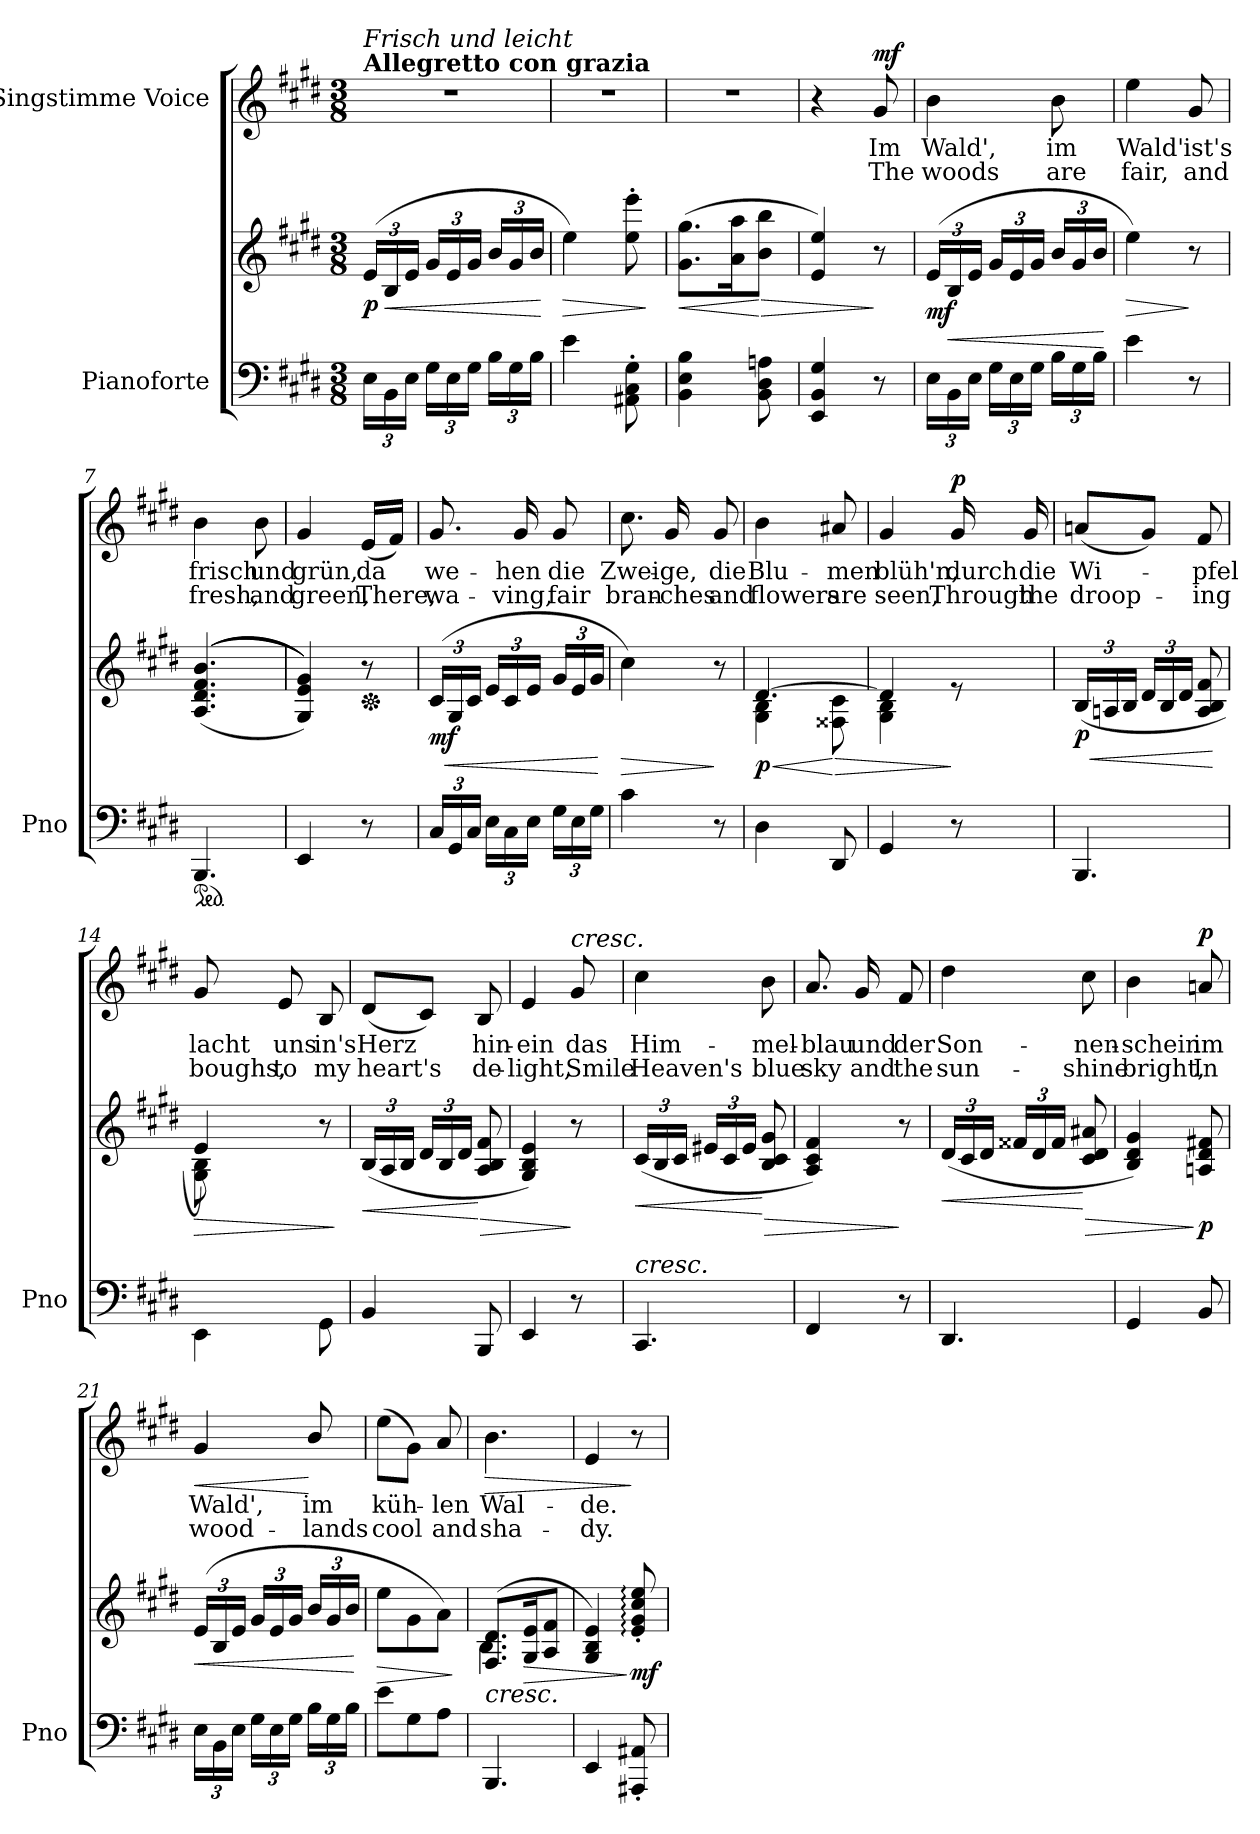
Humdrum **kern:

**kern	**kern	**dynam	**kern	**text	**text	**dynam
*part2	*part2	*part2	*part1	*part1	*part1	*part1
*staff3	*staff2	*staff2/3	*staff1	*staff1	*staff1	*staff1
*I"Pianoforte	*	*	*I"Singstimme Voice	*	*	*
*I'Pno	*	*	*	*	*	*
*clefF4	*clefG2	*	*clefG2	*	*	*
*k[f#c#g#d#]	*k[f#c#g#d#]	*	*k[f#c#g#d#]	*	*	*
*M3/8	*M3/8	*	*M3/8	*	*	*
*Xbrackettup	*Xbrackettup	*	*	*	*	*
=1	=1	=1	=1	=1	=1	=1
!	!	!	!LO:TX:a:B:t=Allegretto con grazia	!	!	!
!	!	!	!LO:TX:a:i:t=Frisch und leicht	!	!	!
!	!	!LO:DY:b	!	!	!	!
24E\LL	(>24e/LL	p	4.r	.	.	.
!	!	!LO:HP:b	!	!	!	!
24BB\	24B/	<	.	.	.	.
24E\JJ	24e/JJ	.	.	.	.	.
24G#\LL	24g#/LL	.	.	.	.	.
24E\	24e/	.	.	.	.	.
24G#\JJ	24g#/JJ	.	.	.	.	.
24B\LL	24b/LL	.	.	.	.	.
24G#\	24g#/	.	.	.	.	.
24B\JJ	24b/JJ	.	.	.	.	.
.	.	[	.	.	.	.
=2	=2	=2	=2	=2	=2	=2
!	!	!LO:HP:b	!	!	!	!
4e\	4ee\)	>	4.r	.	.	.
8AA#X\' 8C#\' 8G#\'	8ee\' 8eee\'	.	.	.	.	.
.	.	]	.	.	.	.
=3	=3	=3	=3	=3	=3	=3
!	!	!LO:HP:b	!	!	!	!
4BB\ 4E\ 4B\	(>8.g#\ 8.gg#\L	<	4.r	.	.	.
.	16a\ 16aa\K	.	.	.	.	.
!	!	!LO:HP:n=1:b	!	!	!	!
8BB\ 8D#\ 8An\	8b\ 8bb\J	[ >	.	.	.	.
=4	=4	=4	=4	=4	=4	=4
4EE/ 4BB/ 4G#/	4e/ 4ee/)	.	4r	.	.	.
!	!	!	!	!LO:LY:b	!LO:LY:b	!LO:DY:b
8r	8r	]	8g#/	Im	The	mf
!!LO:LB:g=z
=5	=5	=5	=5	=5	=5	=5
!	!	!LO:DY:b	!	!LO:LY:b	!LO:LY:b	!
24E\LL	(>24e/LL	mf	4b\	Wald',	woods	.
!	!	!LO:HP:b	!	!	!	!
24BB\	24B/	<	.	.	.	.
24E\JJ	24e/JJ	.	.	.	.	.
24G#\LL	24g#/LL	.	.	.	.	.
24E\	24e/	.	.	.	.	.
24G#\JJ	24g#/JJ	.	.	.	.	.
!	!	!	!	!LO:LY:b	!LO:LY:b	!
24B\LL	24b/LL	.	8b\	im	are	.
24G#\	24g#/	.	.	.	.	.
24B\JJ	24b/JJ	.	.	.	.	.
.	.	[	.	.	.	.
=6	=6	=6	=6	=6	=6	=6
!	!	!LO:HP:b	!	!LO:LY:b	!LO:LY:b	!
4e\	4ee\)	>	4ee\	Wald'	fair,	.
!	!	!	!	!LO:LY:b	!LO:LY:b	!
8r	8r	]	8g#/	ist's	and	.
=7	=7	=7	=7	=7	=7	=7
*ped	*	*	*	*	*	*
!	!	!	!	!LO:LY:b	!LO:LY:b	!
4.BBB/	(>(>(<(<4.A/ 4.d#/ 4.f#/ 4.b/	.	4b\	frisch	fresh,	.
!	!	!	!	!LO:LY:b	!LO:LY:b	!
.	.	.	8b\	und	and	.
=8	=8	=8	=8	=8	=8	=8
!	!	!	!	!LO:LY:b	!LO:LY:b	!
4EE/	4G#/ 4e/ 4g#/))))	.	4g#/	grün,	green,	.
*	*Xped	*	*	*	*	*
!	!	!	!	!LO:LY:b	!LO:LY:b	!
8r	8r	.	(<16e/LL	da	There,	.
.	.	.	16f#/JJ)	.	.	.
!!LO:LB:g=z
=9	=9	=9	=9	=9	=9	=9
!	!	!LO:DY:b	!	!LO:LY:b	!LO:LY:b	!
24C#/LL	(>24c#/LL	mf	8.g#/	we-	wa-	.
!	!	!LO:HP:b	!	!	!	!
24GG#/	24G#/	<	.	.	.	.
24C#/JJ	24c#/JJ	.	.	.	.	.
24E\LL	24e/LL	.	.	.	.	.
24C#\	24c#/	.	.	.	.	.
!	!	!	!	!LO:LY:b	!LO:LY:b	!
.	.	.	16g#/	-hen	-ving,	.
24E\JJ	24e/JJ	.	.	.	.	.
!	!	!	!	!LO:LY:b	!LO:LY:b	!
24G#\LL	24g#/LL	.	8g#/	die	fair	.
24E\	24e/	.	.	.	.	.
24G#\JJ	24g#/JJ	.	.	.	.	.
.	.	[	.	.	.	.
=10	=10	=10	=10	=10	=10	=10
!	!	!LO:HP:b	!	!LO:LY:b	!LO:LY:b	!
4c#\	4cc#\)	>	8.cc#\	Zwei-	bran-	.
!	!	!	!	!LO:LY:b	!LO:LY:b	!
.	.	.	16g#/	-ge,	-ches	.
!	!	!	!	!LO:LY:b	!LO:LY:b	!
8r	8r	]	8g#/	die	and	.
=11	=11	=11	=11	=11	=11	=11
!	!	!LO:HP:b	!	!LO:LY:b	!LO:LY:b	!
*	*^	*	*	*	*	*
!	!	!	!LO:DY:n=1:b	!	!	!	!
4D#\	[4.d#/	4G#\ 4B\	< p	4b\	Blu-	flowers	.
!	!	!	!LO:HP:n=1:b	!	!LO:LY:b	!LO:LY:b	!
8DD#/	.	8F##X\ 8c#\	[ >	8a#X/	-men	are	.
=12	=12	=12	=12	=12	=12	=12	=12
!	!	!	!	!	!LO:LY:b	!LO:LY:b	!
4GG#/	4d#/]	4G#\ 4B\	.	4g#/	blüh'n,	seen,	.
!	!	!	!	!	!LO:LY:b	!LO:LY:b	!LO:DY:b
8r	8re	8ryy	]	16g#/	durch	Through	p
!	!	!	!	!	!LO:LY:b	!LO:LY:b	!
.	.	.	.	16g#/	die	the	.
*	*v	*v	*	*	*	*	*
!!LO:PB:g=z
=13	=13	=13	=13	=13	=13	=13
!	!	!LO:DY:b	!	!LO:LY:b	!LO:LY:b	!
4.BBB/	(>24B/LL	p	(<8an/L	Wi-	droop-	.
!	!	!LO:HP:b	!	!	!	!
.	24An/	<	.	.	.	.
.	24B/JJ	.	.	.	.	.
.	24d#/LL	.	8g#/J)	.	.	.
.	24B/	.	.	.	.	.
.	24d#/JJ	.	.	.	.	.
!	!	!	!	!LO:LY:b	!LO:LY:b	!
.	8A/ 8B/ 8f#/	.	8f#/	-pfel	-ing	.
.	.	[	.	.	.	.
=14	=14	=14	=14	=14	=14	=14
*^	*	*	*	*	*	*
!	!	!	!LO:HP:b	!	!LO:LY:b	!LO:LY:b	!
*	*	*^	*	*	*	*	*
8ryy	4EE\	4e/)	8G#\ 8B\L	>	8g#/	lacht	boughs,	.
!	!	!	!	!	!	!LO:LY:b	!LO:LY:b	!
8E/	.	.	4ryy	.	8e/	uns	to	.
!	!	!	!	!	!	!LO:LY:b	!LO:LY:b	!
8BB/J	8GG#\	8r	.	.	8B/	in's	my	.
*v	*v	*	*	*	*	*	*	*
*	*v	*v	*	*	*	*	*
.	.	]	.	.	.	.
=15	=15	=15	=15	=15	=15	=15
!	!	!LO:HP:b	!	!LO:LY:b	!LO:LY:b	!
4BB/	(>24B/LL	<	(<8d#/L	Herz	heart's	.
.	24A/	.	.	.	.	.
.	24B/JJ	.	.	.	.	.
.	24d#/LL	.	8c#/J)	.	.	.
.	24B/	.	.	.	.	.
.	24d#/JJ	.	.	.	.	.
!	!	!LO:HP:n=1:b	!	!LO:LY:b	!LO:LY:b	!
8BBB/	8A/ 8B/ 8f#/	[ >	8B/	hin-	de-	.
=16	=16	=16	=16	=16	=16	=16
!	!	!	!	!LO:LY:b	!LO:LY:b	!
4EE/	4G#/ 4B/ 4e/)	.	4e/	-ein	-light,	.
!	!	!	!LO:TX:a:i:t=cresc.	!	!	!
!	!	!	!	!LO:LY:b	!LO:LY:b	!
8r	8r	]	8g#/	das	Smile	.
!!LO:LB:g=z
=17	=17	=17	=17	=17	=17	=17
!LO:TX:a:i:t=cresc.	!	!	!	!	!	!
!	!	!LO:HP:b	!	!LO:LY:b	!LO:LY:b	!
4.CC#/	(>24c#/LL	<	4cc#\	Him-	Heaven's	.
.	24B/	.	.	.	.	.
.	24c#/JJ	.	.	.	.	.
.	24e#X/LL	.	.	.	.	.
.	24c#/	.	.	.	.	.
.	24e#/JJ	.	.	.	.	.
!	!	!LO:HP:n=1:b	!	!LO:LY:b	!LO:LY:b	!
.	8B/ 8c#/ 8g#/	[ >	8b\	-mel-	blue	.
=18	=18	=18	=18	=18	=18	=18
!	!	!	!	!LO:LY:b	!LO:LY:b	!
4FF#/	4A/ 4c#/ 4f#/)	.	8.a/	-blau	sky	.
!	!	!	!	!LO:LY:b	!LO:LY:b	!
.	.	.	16g#/	und	and	.
!	!	!	!	!LO:LY:b	!LO:LY:b	!
8r	8r	]	8f#/	der	the	.
=19	=19	=19	=19	=19	=19	=19
!	!	!LO:HP:b	!	!LO:LY:b	!LO:LY:b	!
4.DD#/	(>24d#/LL	<	4dd#\	Son-	sun-	.
.	24c#/	.	.	.	.	.
.	24d#/JJ	.	.	.	.	.
.	24f##X/LL	.	.	.	.	.
.	24d#/	.	.	.	.	.
.	24f##/JJ	.	.	.	.	.
!	!	!LO:HP:n=1:b	!	!LO:LY:b	!LO:LY:b	!
.	8c#/ 8d#/ 8a#X/	[ >	8cc#\	-nen-	-shine	.
=20	=20	=20	=20	=20	=20	=20
!	!	!	!	!LO:LY:b	!LO:LY:b	!
4GG#/	4B/ 4d#/ 4g#/)	.	4b\	-schein	bright,	.
!	!	!LO:DY:n=1:b	!	!LO:LY:b	!LO:LY:b	!LO:DY:b
8BB/	8An/ 8d#/ 8f#X/	] p	8an/	im	In	p
!!LO:LB:g=z
=21	=21	=21	=21	=21	=21	=21
!	!	!LO:HP:b	!	!LO:LY:b	!LO:LY:b	!LO:HP:b
24E\LL	(>24e/LL	<	4g#/	Wald',	wood-	<
24BB\	24B/	.	.	.	.	.
24E\JJ	24e/JJ	.	.	.	.	.
24G#\LL	24g#/LL	.	.	.	.	.
24E\	24e/	.	.	.	.	.
24G#\JJ	24g#/JJ	.	.	.	.	.
!	!	!	!	!LO:LY:b	!LO:LY:b	!
24B\LL	24b/LL	.	8b/	im	-lands	[
24G#\	24g#/	.	.	.	.	.
24B\JJ	24b/JJ	.	.	.	.	.
.	.	[	.	.	.	.
=22	=22	=22	=22	=22	=22	=22
!	!	!LO:HP:b	!	!LO:LY:b	!LO:LY:b	!
8e\L	8ee\L	>	(>8ee\L	küh-	cool	.
8G#\	8g#\	.	8g#\J)	.	.	.
!	!	!	!	!LO:LY:b	!LO:LY:b	!
8A\J	8a\J)	.	8a/	-len	and	.
.	.	]	.	.	.	.
=23	=23	=23	=23	=23	=23	=23
!	!	!LO:HP:b	!	!LO:LY:b	!LO:LY:b	!LO:HP:b
*	*^	*	*	*	*	*
4.BBB/	(>8.F#/ 8.d#/L	4.B\	<	4.b\	Wal-	sha-	>
!	!	!	!LO:HP:b	!	!	!	!
.	16G#/ 16e/K	.	>	.	.	.	.
.	8A/ 8f#/J	.	[	.	.	.	.
*	*v	*v	*	*	*	*	*
=24	=24	=24	=24	=24	=24	=24
!	!	!	!	!LO:LY:b	!LO:LY:b	!
4EE/	4G#/ 4B/ 4e/)	.	4e/	-de.	-dy.	.
!	!	!LO:DY:n=1:b	!	!	!	!
8AAA#X/' 8AA#X/'	8e/:' 8g#/:' 8cc#/:' 8ee/:'	] mf	8r	.	.	]
=	=	=	=	=	=	=
*-	*-	*-	*-	*-	*-	*-
